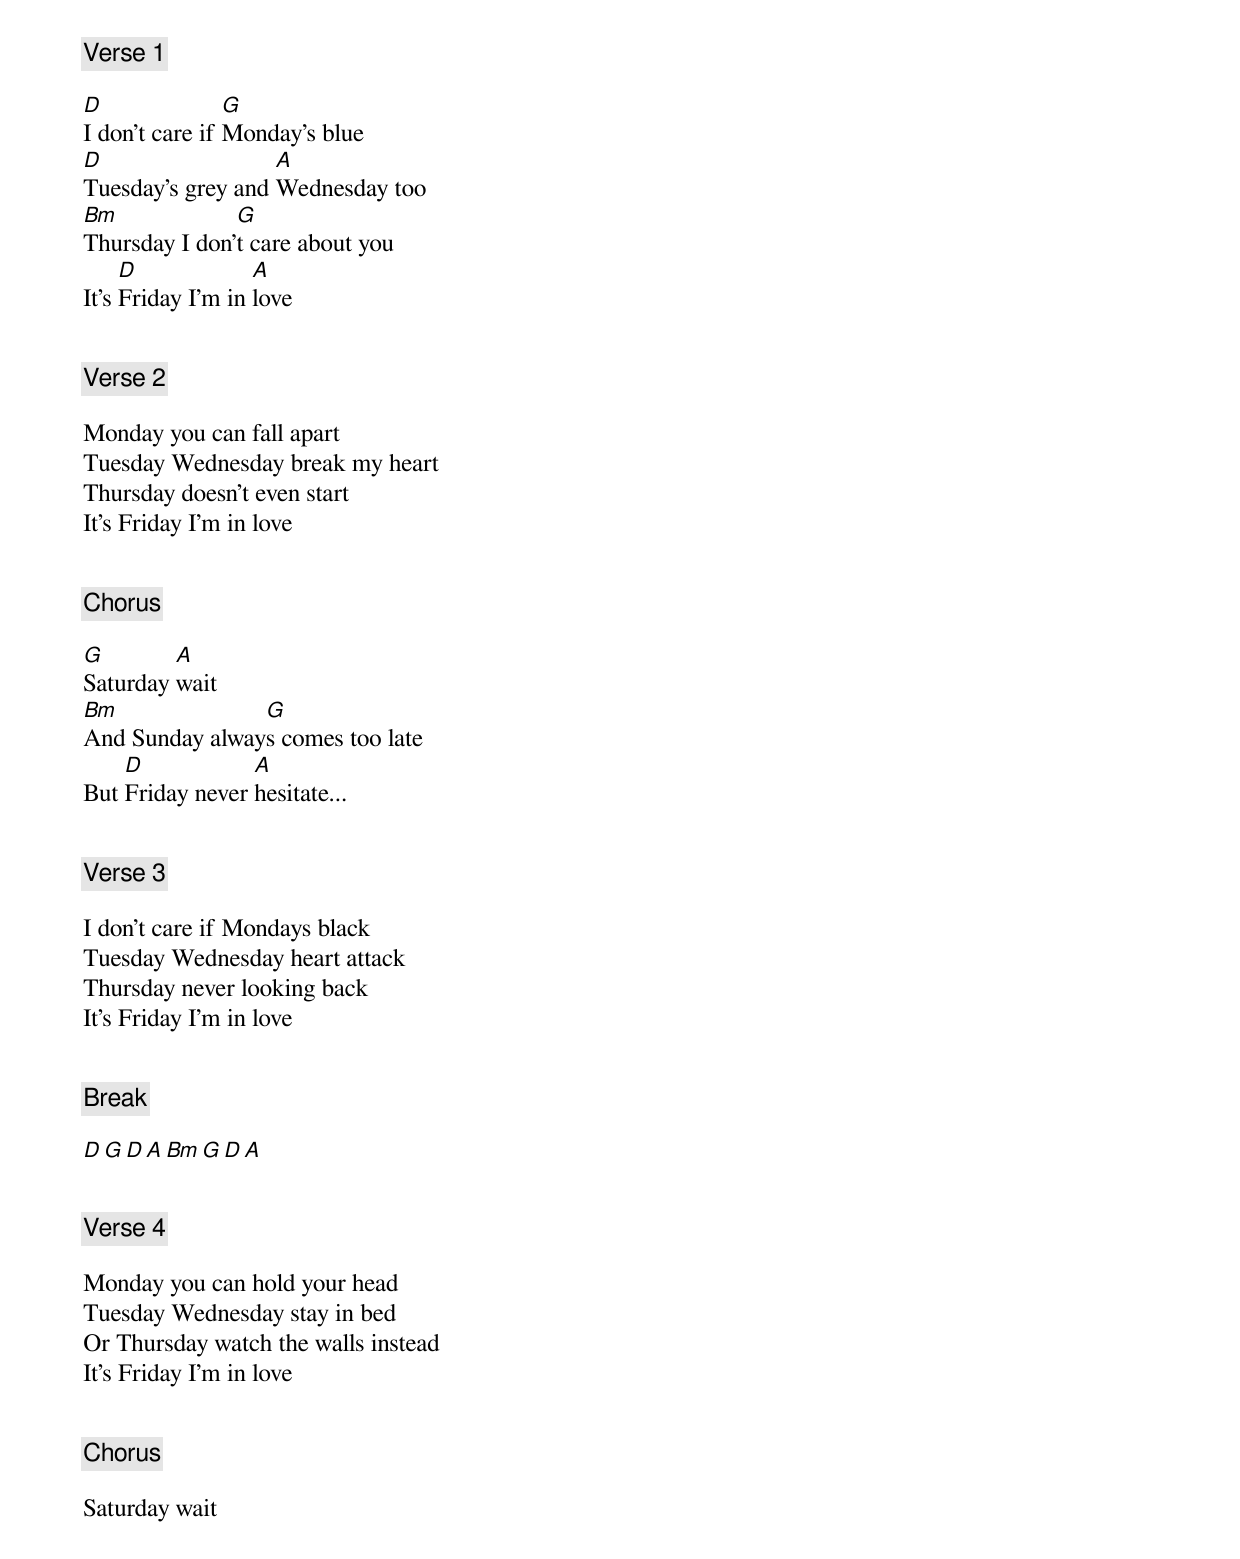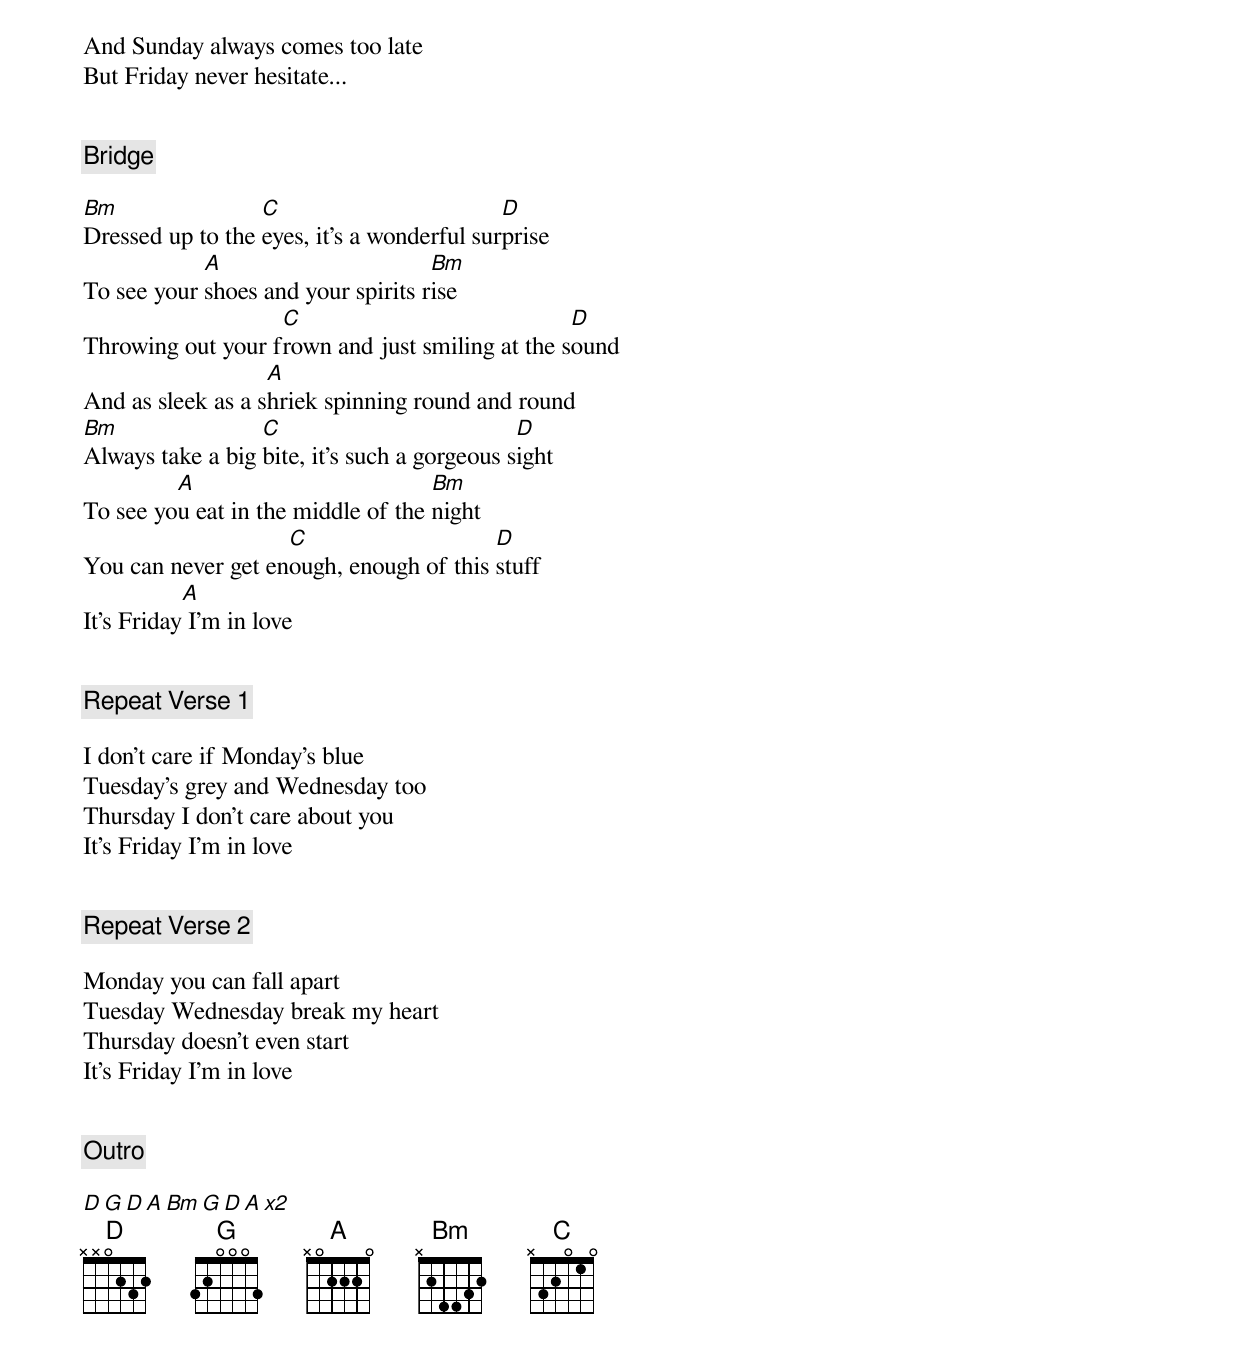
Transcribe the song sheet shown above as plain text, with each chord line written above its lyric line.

[Verse 1]

D               G
I don't care if Monday's blue
D                  A
Tuesday's grey and Wednesday too
Bm             G
Thursday I don't care about you
     D             A
It's Friday I'm in love


[Verse 2]

Monday you can fall apart
Tuesday Wednesday break my heart
Thursday doesn't even start
It's Friday I'm in love


[Chorus]

G        A
Saturday wait
Bm              G
And Sunday always comes too late
    D            A
But Friday never hesitate...


[Verse 3]

I don't care if Mondays black
Tuesday Wednesday heart attack
Thursday never looking back
It's Friday I'm in love


[Break]

D  G  D  A  Bm  G  D  A


[Verse 4]

Monday you can hold your head
Tuesday Wednesday stay in bed
Or Thursday watch the walls instead
It's Friday I'm in love


[Chorus]

Saturday wait
And Sunday always comes too late
But Friday never hesitate...


[Bridge]

Bm                C                         D
Dressed up to the eyes, it's a wonderful surprise
            A                       Bm
To see your shoes and your spirits rise
                   C                             D
Throwing out your frown and just smiling at the sound
                   A
And as sleek as a shriek spinning round and round
Bm                C                           D
Always take a big bite, it's such a gorgeous sight
         A                          Bm
To see you eat in the middle of the night
                    C                    D
You can never get enough, enough of this stuff
           A
It's Friday I'm in love


[Repeat Verse 1]

I don't care if Monday's blue
Tuesday's grey and Wednesday too
Thursday I don't care about you
It's Friday I'm in love


[Repeat Verse 2]

Monday you can fall apart
Tuesday Wednesday break my heart
Thursday doesn't even start
It's Friday I'm in love


[Outro]

D  G  D  A  Bm  G  D  A  x2
